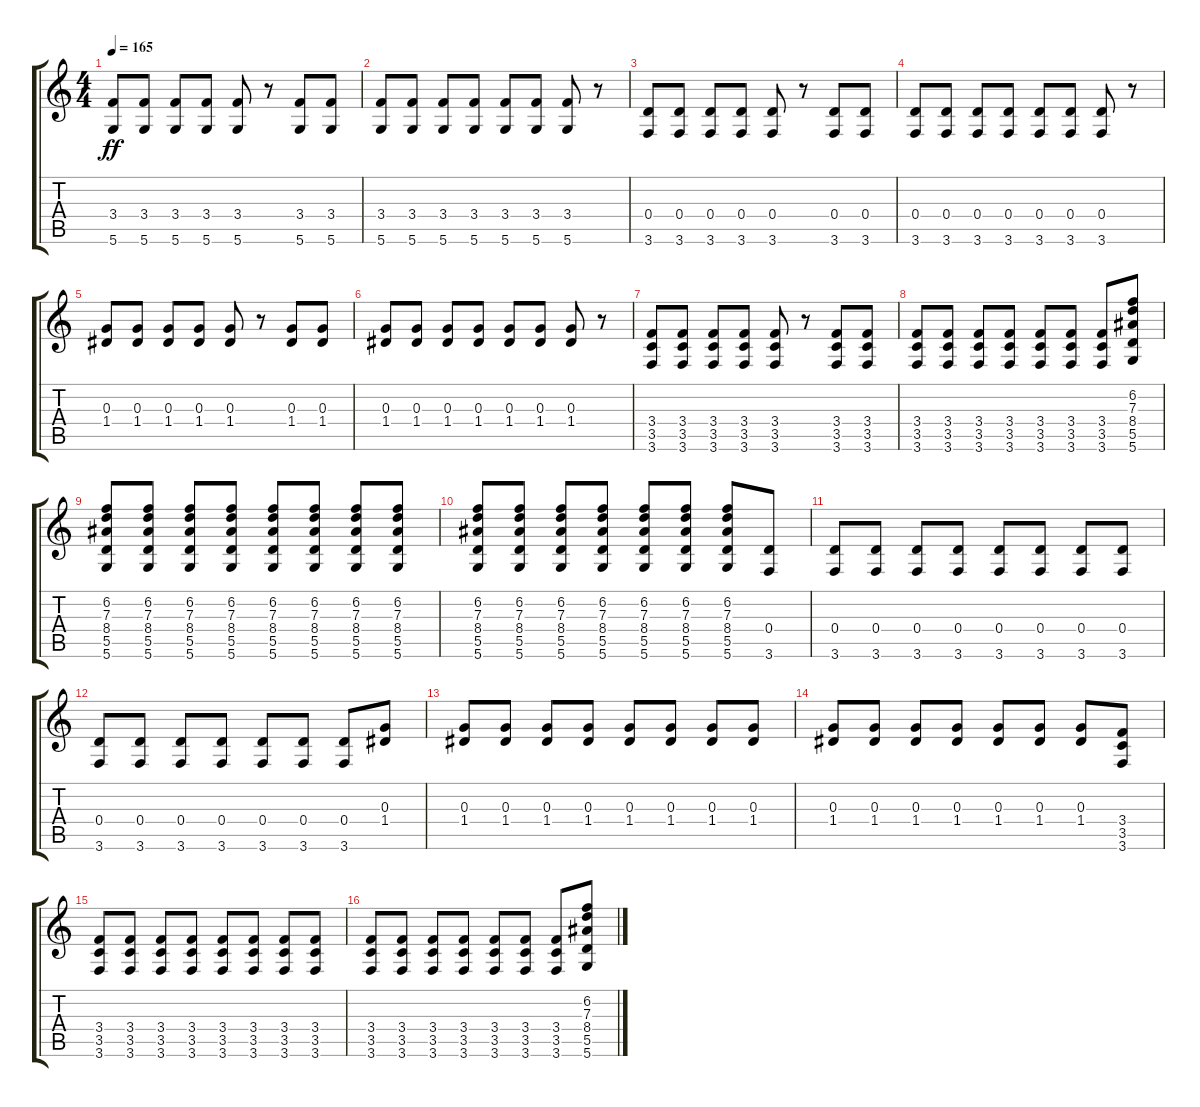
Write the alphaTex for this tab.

\track "" {instrument distortionguitar}
\staff {score tabs}
\tuning (E4 B3 G3 D3 A2 D2) {hide}
\ts (4 4)
\tempo 165
\clef g2
\ks c
(3.4 5.6).8{dy ff} (3.4 5.6).8 (3.4 5.6).8 (3.4 5.6).8 (3.4 5.6).8 r.8 (3.4 5.6).8 (3.4 5.6).8 |
(3.4 5.6).8 (3.4 5.6).8 (3.4 5.6).8 (3.4 5.6).8 (3.4 5.6).8 (3.4 5.6).8 (3.4 5.6).8 r.8 |
(0.4 3.6).8 (0.4 3.6).8 (0.4 3.6).8 (0.4 3.6).8 (0.4 3.6).8 r.8 (0.4 3.6).8 (0.4 3.6).8 |
(0.4 3.6).8 (0.4 3.6).8 (0.4 3.6).8 (0.4 3.6).8 (0.4 3.6).8 (0.4 3.6).8 (0.4 3.6).8 r.8 |
(0.3 1.4).8 (0.3 1.4).8 (0.3 1.4).8 (0.3 1.4).8 (0.3 1.4).8 r.8 (0.3 1.4).8 (0.3 1.4).8 |
(0.3 1.4).8 (0.3 1.4).8 (0.3 1.4).8 (0.3 1.4).8 (0.3 1.4).8 (0.3 1.4).8 (0.3 1.4).8 r.8 |
(3.4 3.5 3.6).8 (3.4 3.5 3.6).8 (3.4 3.5 3.6).8 (3.4 3.5 3.6).8 (3.4 3.5 3.6).8 r.8 (3.4 3.5 3.6).8 (3.4 3.5 3.6).8 |
(3.4 3.5 3.6).8 (3.4 3.5 3.6).8 (3.4 3.5 3.6).8 (3.4 3.5 3.6).8 (3.4 3.5 3.6).8 (3.4 3.5 3.6).8 (3.4 3.5 3.6).8 (6.2 7.3 8.4 5.5 5.6).8 |
(6.2 7.3 8.4 5.5 5.6).8 (6.2 7.3 8.4 5.5 5.6).8 (6.2 7.3 8.4 5.5 5.6).8 (6.2 7.3 8.4 5.5 5.6).8 (6.2 7.3 8.4 5.5 5.6).8 (6.2 7.3 8.4 5.5 5.6).8 (6.2 7.3 8.4 5.5 5.6).8 (6.2 7.3 8.4 5.5 5.6).8 |
(6.2 7.3 8.4 5.5 5.6).8 (6.2 7.3 8.4 5.5 5.6).8 (6.2 7.3 8.4 5.5 5.6).8 (6.2 7.3 8.4 5.5 5.6).8 (6.2 7.3 8.4 5.5 5.6).8 (6.2 7.3 8.4 5.5 5.6).8 (6.2 7.3 8.4 5.5 5.6).8 (0.4 3.6).8 |
(0.4 3.6).8 (0.4 3.6).8 (0.4 3.6).8 (0.4 3.6).8 (0.4 3.6).8 (0.4 3.6).8 (0.4 3.6).8 (0.4 3.6).8 |
(0.4 3.6).8 (0.4 3.6).8 (0.4 3.6).8 (0.4 3.6).8 (0.4 3.6).8 (0.4 3.6).8 (0.4 3.6).8 (0.3 1.4).8 |
(0.3 1.4).8 (0.3 1.4).8 (0.3 1.4).8 (0.3 1.4).8 (0.3 1.4).8 (0.3 1.4).8 (0.3 1.4).8 (0.3 1.4).8 |
(0.3 1.4).8 (0.3 1.4).8 (0.3 1.4).8 (0.3 1.4).8 (0.3 1.4).8 (0.3 1.4).8 (0.3 1.4).8 (3.4 3.5 3.6).8 |
(3.4 3.5 3.6).8 (3.4 3.5 3.6).8 (3.4 3.5 3.6).8 (3.4 3.5 3.6).8 (3.4 3.5 3.6).8 (3.4 3.5 3.6).8 (3.4 3.5 3.6).8 (3.4 3.5 3.6).8 |
(3.4 3.5 3.6).8 (3.4 3.5 3.6).8 (3.4 3.5 3.6).8 (3.4 3.5 3.6).8 (3.4 3.5 3.6).8 (3.4 3.5 3.6).8 (3.4 3.5 3.6).8 (6.2 7.3 8.4 5.5 5.6).8
